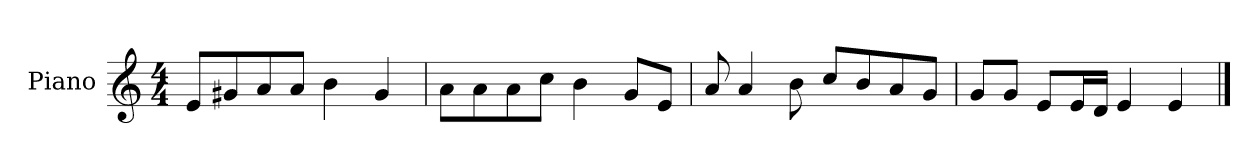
**kern
*part1
*staff1
*I"Piano
*I'P-no
*clefG2
*k[]
*M4/4
*MM90
=1
8e/L
8g#X/
8a/
8a/J
4b\
4g#/
=2
8a\L
8a\
8a\
8cc\J
4b\
8g/L
8e/J
=3
8a/
4a/
8b\
8cc/L
8b/
8a/
8g/J
=4
8g/L
8g/J
8e/L
16e/L
16d/JJ
4e/
4e/
==
*-
